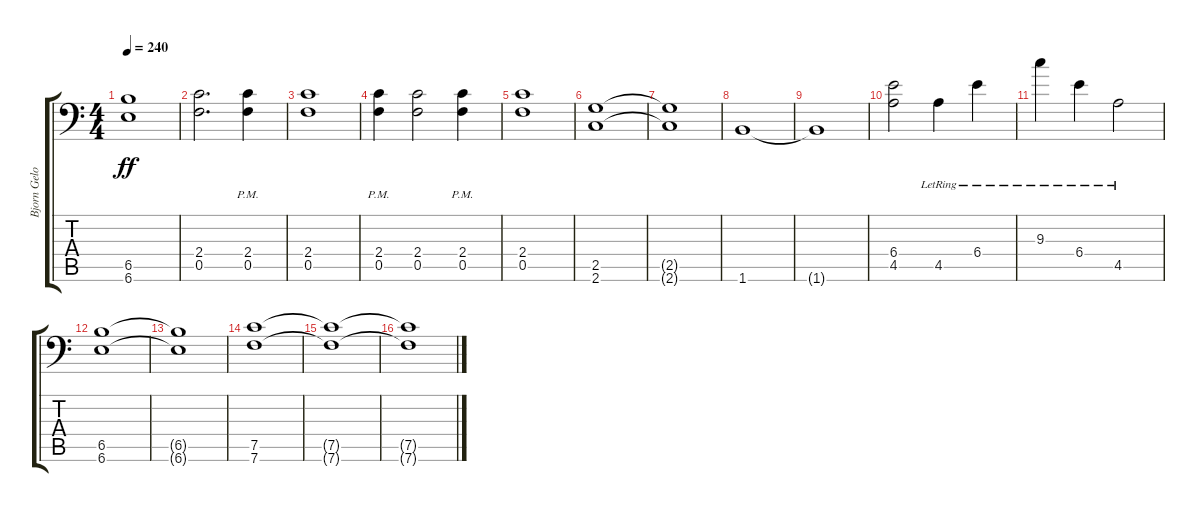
\track ("Bjorn Gelotte" "Bjorn Gelo") {instrument distortionguitar}
\staff {score tabs}
\tuning (C4 G3 Eb3 Bb2 F2 Bb1) {hide}
\ts (4 4)
\tempo 240
\clef f4
\ks c
(6.5 6.6).1{dy ff} |
(2.4 0.5).2{d} (2.4{pm} 0.5{pm}).4 |
(2.4 0.5).1 |
(2.4{pm} 0.5{pm}).4 (2.4 0.5).2 (2.4{pm} 0.5{pm}).4 |
(2.4 0.5).1 |
(2.5 2.6).1 |
(2.5{t} 2.6{t}).1 |
1.6.1 |
1.6{t}.1 |
(6.4 4.5).2 4.5{lr}.4 6.4{lr}.4 |
9.3{lr}.4 6.4{lr}.4 4.5{lr}.2 |
(6.5 6.6).1 |
(6.5{t} 6.6{t}).1 |
(7.5 7.6).1 |
(7.5{t} 7.6{t}).1 |
(7.5{t} 7.6{t}).1
